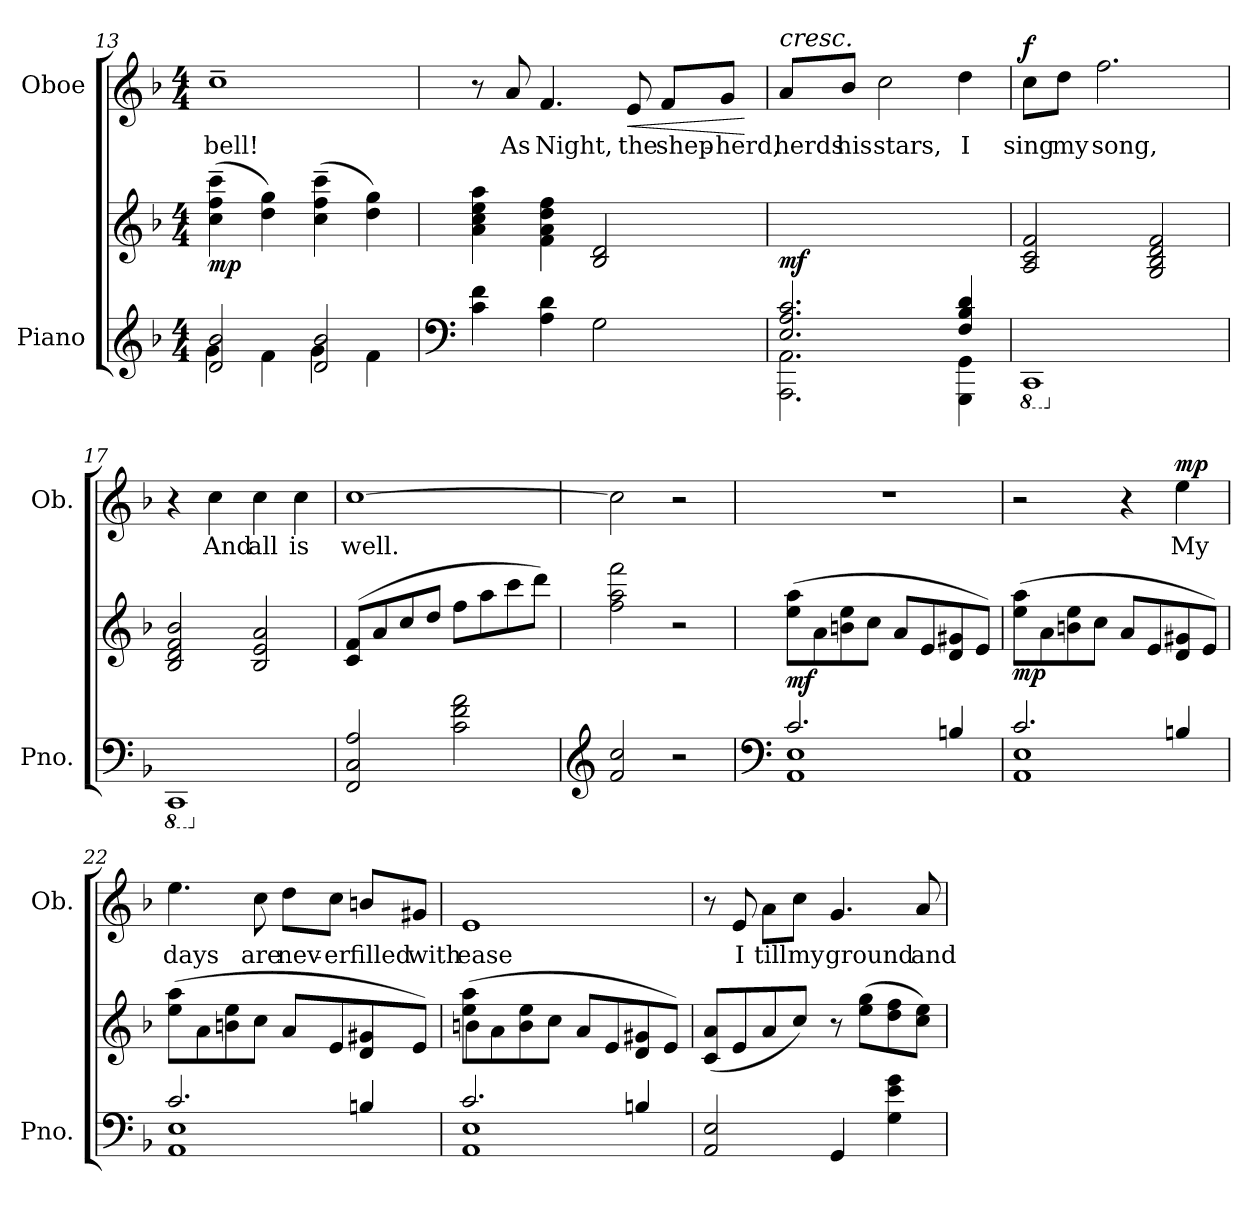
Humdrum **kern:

**kern	**kern	**dynam	**kern	**text	**dynam
*part2	*part2	*part2	*part1	*part1	*part1
*staff3	*staff2	*staff2/3	*staff1	*staff1	*staff1
*I"Piano	*	*	*I"Oboe	*	*
*I'Pno.	*	*	*I'Ob.	*	*
!!LO:PB:g=z
*clefG2	*clefG2	*	*clefG2	*	*
*k[b-]	*k[b-]	*	*k[b-]	*	*
*M4/4	*M4/4	*	*M4/4	*	*
=13	=13	=13	=13	=13	=13
*^	*	*	*	*	*
!	!	!	!LO:DY:b	!	!LO:LY:b	!
2d/ 2b-/	4g\	(4cc\~ 4ff\~ 4ccc\~	mp	1cc~	bell!	.
.	4f\	4dd\ 4gg\)	.	.	.	.
2d/ 2b-/	4g\	(4cc\~ 4ff\~ 4ccc\~	.	.	.	.
.	4f\	4dd\ 4gg\)	.	.	.	.
*v	*v	*	*	*	*	*
=14	=14	=14	=14	=14	=14
*clefF4	*	*	*	*	*
4c\ 4f\	4a\ 4cc\ 4ee\ 4aa\	.	8r	.	.
!	!	!	!	!LO:LY:b	!
.	.	.	8a/	As	.
!	!	!	!	!LO:LY:b	!
4A\ 4d\	4f\ 4a\ 4dd\ 4ff\	.	4.f/	Night,	.
2G\	2B-/ 2d/	.	.	.	.
!	!	!	!	!LO:LY:b	!LO:HP:b
.	.	.	8e/	the	<
!	!	!	!	!LO:LY:b	!
.	.	.	8f/L	shep-	.
!	!	!	!	!LO:LY:b	!
.	.	.	8g/J	-herd,	.
.	.	.	.	.	[
=15	=15	=15	=15	=15	=15
*^	*	*	*	*	*
!	!	!	!	!LO:TX:a:i:t=cresc.	!	!
!	!	!	!LO:DY:b	!	!LO:LY:b	!
2.E/ 2.A/ 2.c/	2.AAA\ 2.AA\	1ryy	mf	8a/L	herds	.
!	!	!	!	!	!LO:LY:b	!
.	.	.	.	8b-/J	his	.
!	!	!	!	!	!LO:LY:b	!
.	.	.	.	2cc\	stars,	.
!	!	!	!	!	!LO:LY:b	!
4F/ 4B-/ 4d/	4GGG\ 4GG\	.	.	4dd\	I	.
*v	*v	*	*	*	*	*
=16	=16	=16	=16	=16	=16
*8ba	*	*	*	*	*
*^	*	*	*	*	*
!	!	!	!	!	!LO:LY:b	!LO:DY:a
*v	*v	*	*	*	*	*
1CCC	2A/ 2c/ 2f/	.	8cc\L	sing	f
!	!	!	!	!LO:LY:b	!
.	.	.	8dd\J	my	.
!	!	!	!	!LO:LY:b	!
.	.	.	2.ff\	song,	.
.	2G/ 2B-/ 2d/ 2f/	.	.	.	.
=17	=17	=17	=17	=17	=17
*X8ba	*	*	*	*	*
*8ba	*	*	*	*	*
1CCC	2B-/ 2d/ 2f/ 2b-/	.	4r	.	.
!	!	!	!	!LO:LY:b	!
.	.	.	4cc\	And	.
!	!	!	!	!LO:LY:b	!
.	2B-/ 2e/ 2a/	.	4cc\	all	.
!	!	!	!	!LO:LY:b	!
.	.	.	4cc\	is	.
!!LO:LB:g=z
=18	=18	=18	=18	=18	=18
*X8ba	*	*	*	*	*
!	!	!	!	!LO:LY:b	!
2FF/ 2C/ 2A/	(8c/ 8f/L	.	[1cc	well.	.
.	8a/	.	.	.	.
.	8cc/	.	.	.	.
.	8dd/J	.	.	.	.
2c\ 2f\ 2a\	8ff\L	.	.	.	.
.	8aa\	.	.	.	.
.	8ccc\	.	.	.	.
.	8ddd\J)	.	.	.	.
=19	=19	=19	=19	=19	=19
*clefG2	*	*	*	*	*
2f/ 2cc/	2ff\ 2aa\ 2fff\	.	2cc\]	.	.
2r	2r	.	2r	.	.
=20	=20	=20	=20	=20	=20
*clefF4	*	*	*	*	*
*^	*	*	*	*	*
!	!	!	!LO:DY:b	!	!	!
2.c/	1AA 1E	(8ee\ 8aa\L	mf	1r	.	.
.	.	8a\	.	.	.	.
.	.	8bn\ 8ee\	.	.	.	.
.	.	8cc\J	.	.	.	.
.	.	8a/L	.	.	.	.
.	.	8e/	.	.	.	.
4Bn/	.	8d/ 8g#X/	.	.	.	.
.	.	8e/J)	.	.	.	.
=21	=21	=21	=21	=21	=21	=21
!	!	!	!LO:DY:b	!	!	!
2.c/	1AA 1E	(8ee\ 8aa\L	mp	2r	.	.
.	.	8a\	.	.	.	.
.	.	8bn\ 8ee\	.	.	.	.
.	.	8cc\J	.	.	.	.
.	.	8a/L	.	4r	.	.
.	.	8e/	.	.	.	.
!	!	!	!	!	!LO:LY:b	!LO:DY:a
4Bn/	.	8d/ 8g#X/	.	4ee\	My	mp
.	.	8e/J)	.	.	.	.
!!LO:LB:g=z
=22	=22	=22	=22	=22	=22	=22
!	!	!	!	!	!LO:LY:b	!
2.c/	1AA 1E	(8ee\ 8aa\L	.	4.ee\	days	.
.	.	8a\	.	.	.	.
.	.	8bn\ 8ee\	.	.	.	.
!	!	!	!	!	!LO:LY:b	!
.	.	8cc\J	.	8cc\	are	.
!	!	!	!	!	!LO:LY:b	!
.	.	8a/L	.	8dd\L	nev-	.
!	!	!	!	!	!LO:LY:b	!
.	.	8e/	.	8cc\J	-er	.
!	!	!	!	!	!LO:LY:b	!
4Bn/	.	8d/ 8g#X/	.	8bn/L	filled	.
!	!	!	!	!	!LO:LY:b	!
.	.	8e/J)	.	8g#X/J	with	.
=23	=23	=23	=23	=23	=23	=23
*	*	*^	*	*	*	*
!	!	!	!	!	!	!LO:LY:b	!
2.c/	1AA 1E	(8ee\ 8aa\L	4bn\	.	1e	ease	.
.	.	8a\	.	.	.	.	.
.	.	8b\ 8ee\	2.ryy	.	.	.	.
.	.	8cc\J	.	.	.	.	.
.	.	8a/L	.	.	.	.	.
.	.	8e/	.	.	.	.	.
4Bn/	.	8d/ 8g#X/	.	.	.	.	.
.	.	8e/J)	.	.	.	.	.
*v	*v	*	*	*	*	*	*
*	*v	*v	*	*	*	*
=24	=24	=24	=24	=24	=24
2AA/ 2E/	(8c/ 8a/L	.	8r	.	.
!	!	!	!	!LO:LY:b	!
.	8e/	.	8e/	I	.
!	!	!	!	!LO:LY:b	!
.	8a/	.	8a\L	till	.
!	!	!	!	!LO:LY:b	!
.	8cc/J)	.	8cc\J	my	.
!	!	!	!	!LO:LY:b	!
4GG/	8r	.	4.g/	ground	.
.	(8ee\ 8gg\L	.	.	.	.
4G\ 4e\ 4g\	8dd\ 8ff\	.	.	.	.
!	!	!	!	!LO:LY:b	!
.	8cc\ 8ee\J)	.	8a/	and	.
=	=	=	=	=	=
*-	*-	*-	*-	*-	*-
